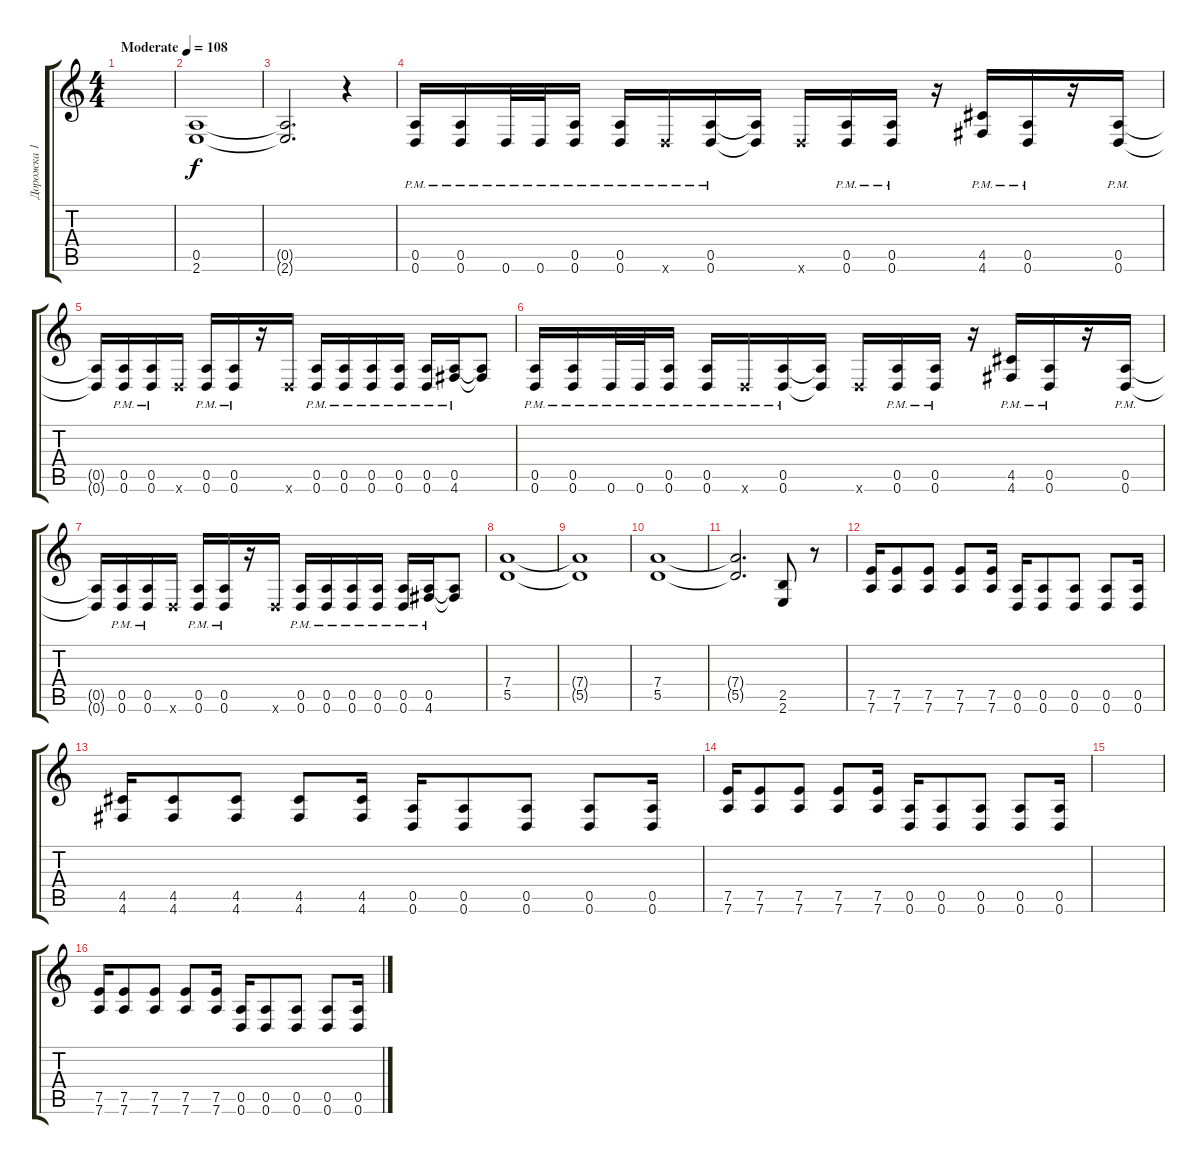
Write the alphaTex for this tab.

\track ("Дорожка 1" "Дорожка 1") {instrument distortionguitar}
\staff {score tabs}
\tuning (E4 B3 G3 D3 A2 D2) {hide}
\ts (4 4)
\tempo (108 "Moderate")
\clef g2
\ks c
|
(0.5 2.6).1 |
(0.5{t} 2.6{t}).2{d} r.4 |
(0.5{pm} 0.6{pm}).16 (0.5{pm} 0.6{pm}).16 0.6{pm}.32 0.6{pm}.32 (0.5{pm} 0.6{pm}).16 (0.5{pm} 0.6{pm}).16 0.6{pm x}.16 (0.5{pm} 0.6{pm}).16 (0.5{t} 0.6{t}).16 0.6{x}.16 (0.5{pm} 0.6{pm}).16 (0.5{pm} 0.6{pm}).16 r.16 (4.5{pm} 4.6{pm}).16 (0.5{pm} 0.6{pm}).16 r.16 (0.5{pm} 0.6{pm}).16 |
(0.5{t} 0.6{t}).16 (0.5{pm} 0.6{pm}).16 (0.5{pm} 0.6{pm}).16 0.6{x}.16 (0.5{pm} 0.6{pm}).16 (0.5{pm} 0.6{pm}).16 r.16 0.6{x}.16 (0.5{pm} 0.6{pm}).16 (0.5{pm} 0.6{pm}).16 (0.5{pm} 0.6{pm}).16 (0.5{pm} 0.6{pm}).16 (0.5{pm} 0.6{pm}).16 (0.5{pm} 4.6{pm}).16 (0.5{t} 4.6{t}).8 |
(0.5{pm} 0.6{pm}).16 (0.5{pm} 0.6{pm}).16 0.6{pm}.32 0.6{pm}.32 (0.5{pm} 0.6{pm}).16 (0.5{pm} 0.6{pm}).16 0.6{pm x}.16 (0.5{pm} 0.6{pm}).16 (0.5{t} 0.6{t}).16 0.6{x}.16 (0.5{pm} 0.6{pm}).16 (0.5{pm} 0.6{pm}).16 r.16 (4.5{pm} 4.6{pm}).16 (0.5{pm} 0.6{pm}).16 r.16 (0.5{pm} 0.6{pm}).16 |
(0.5{t} 0.6{t}).16 (0.5{pm} 0.6{pm}).16 (0.5{pm} 0.6{pm}).16 0.6{x}.16 (0.5{pm} 0.6{pm}).16 (0.5{pm} 0.6{pm}).16 r.16 0.6{x}.16 (0.5{pm} 0.6{pm}).16 (0.5{pm} 0.6{pm}).16 (0.5{pm} 0.6{pm}).16 (0.5{pm} 0.6{pm}).16 (0.5{pm} 0.6{pm}).16 (0.5{pm} 4.6{pm}).16 (0.5{t} 4.6{t}).8 |
(7.4 5.5).1 |
(7.4{t} 5.5{t}).1 |
(7.4 5.5).1 |
(7.4{t} 5.5{t}).2{d} (2.5 2.6).8 r.8 |
(7.5 7.6).16 (7.5 7.6).8 (7.5 7.6).8 (7.5 7.6).8 (7.5 7.6).16 (0.5 0.6).16 (0.5 0.6).8 (0.5 0.6).8 (0.5 0.6).8 (0.5 0.6).16 |
(4.5 4.6).16 (4.5 4.6).8 (4.5 4.6).8 (4.5 4.6).8 (4.5 4.6).16 (0.5 0.6).16 (0.5 0.6).8 (0.5 0.6).8 (0.5 0.6).8 (0.5 0.6).16 |
(7.5 7.6).16 (7.5 7.6).8 (7.5 7.6).8 (7.5 7.6).8 (7.5 7.6).16 (0.5 0.6).16 (0.5 0.6).8 (0.5 0.6).8 (0.5 0.6).8 (0.5 0.6).16 |
|
(7.5 7.6).16 (7.5 7.6).8 (7.5 7.6).8 (7.5 7.6).8 (7.5 7.6).16 (0.5 0.6).16 (0.5 0.6).8 (0.5 0.6).8 (0.5 0.6).8 (0.5 0.6).16
